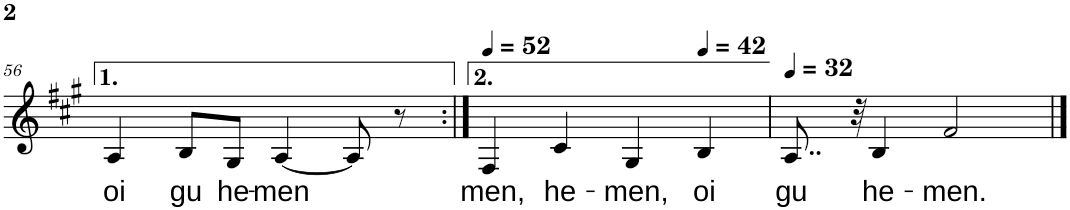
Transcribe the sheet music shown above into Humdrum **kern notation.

**kern	**text
*part1	*part1
*staff1	*staff1
*I"Voix 3	*
*I'V3	*
!!LO:PB:g=z
*clefG2	*
*k[f#c#g#]	*
*M4/4	*
=56	=56
!	!LO:LY:b
4A/	oi
!	!LO:LY:b
8B/L	gu
!	!LO:LY:b
8G#/J	he-
!	!LO:LY:b
[4A/	-men
8A/]	.
8r	.
=57:|!	=57:|!
*MM52	*
!	!LO:LY:b
4F#/	-men,
!	!LO:LY:b
4c#/	he-
!	!LO:LY:b
4G#/	-men,
*MM42	*
!	!LO:LY:b
4B/	oi
=58	=58
*MM32	*
!	!LO:LY:b
8..A/	gu
32r	.
!	!LO:LY:b
4B/	he-
!	!LO:LY:b
2f#/	-men.
==	==
*-	*-
